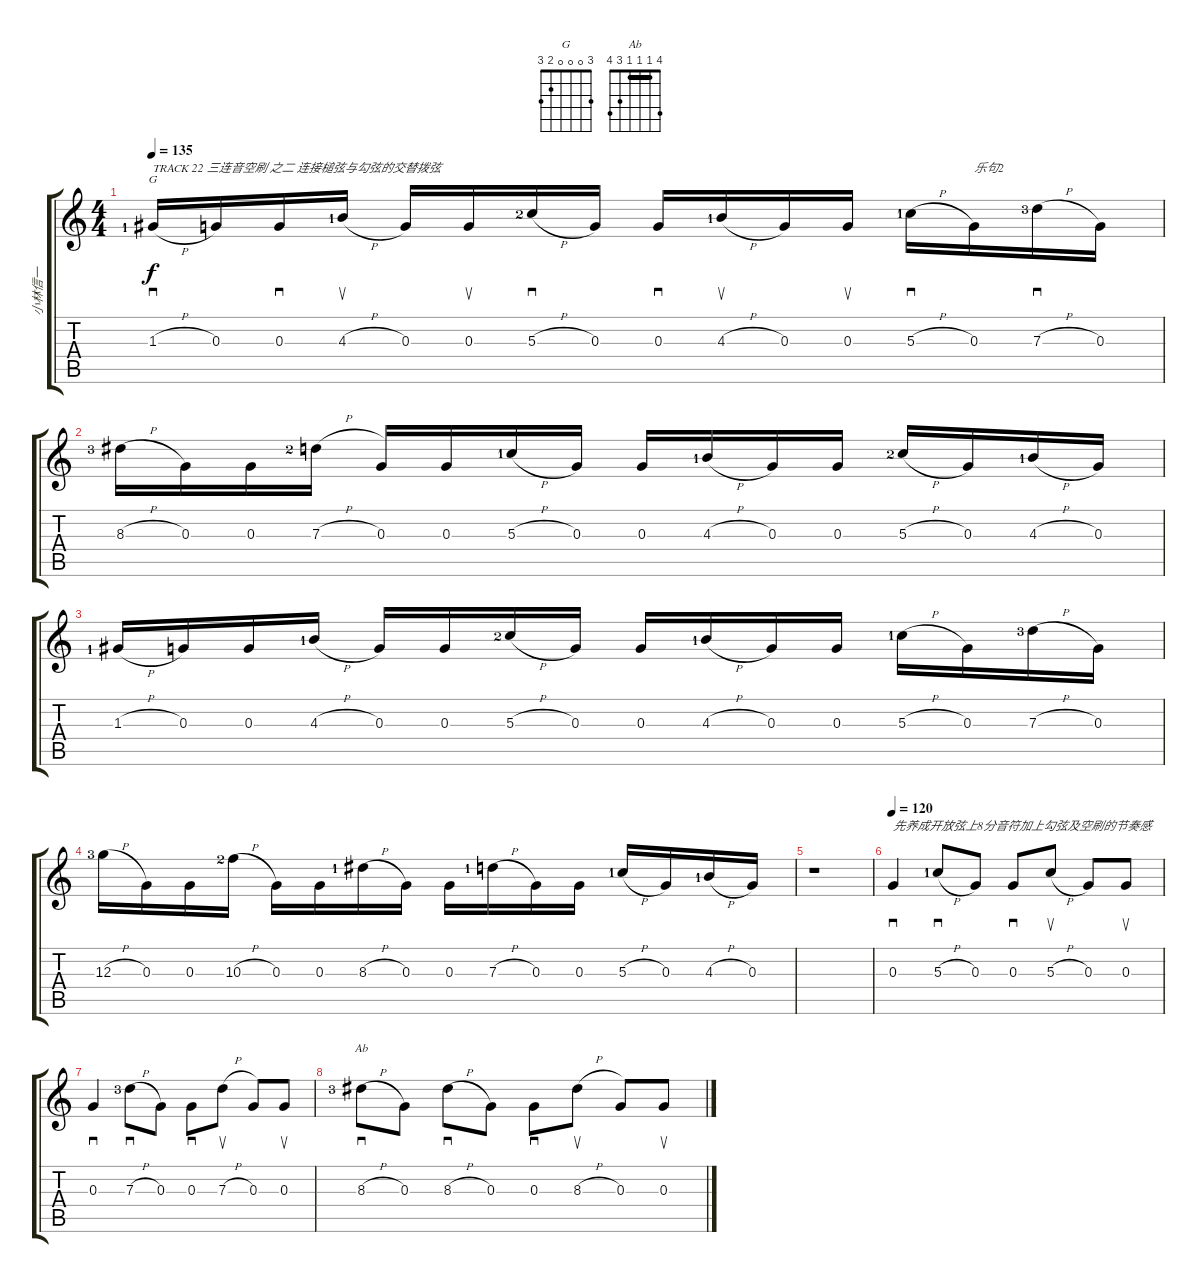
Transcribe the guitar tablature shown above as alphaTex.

\track ("小林信一" "小林信一") {instrument overdrivenguitar}
\staff {score tabs}
\tuning (E4 B3 G3 D3 A2 E2) {hide}
\chord ("G" 3 0 0 0 2 3)
\chord ("Ab" 4 1 1 1 3 4) {barre 1}
\ts (4 4)
\tempo 135
\clef g2
\ks c
1.3{h lf 2}.16{sd ch "G" txt "TRACK 22 三连音空刷 之二 连接槌弦与勾弦的交替拨弦" dy f} 0.3.16 0.3.16{sd} 4.3{h lf 2}.16{su} 0.3.16 0.3.16{su} 5.3{h lf 3}.16{sd} 0.3.16 0.3.16{sd} 4.3{h lf 2}.16{su} 0.3.16 0.3.16{su} 5.3{h lf 2}.16{sd} 0.3.16{txt "乐句2"} 7.3{h lf 4}.16{sd} 0.3.16 |
8.3{h lf 4}.16 0.3.16 0.3.16 7.3{h lf 3}.16 0.3.16 0.3.16 5.3{h lf 2}.16 0.3.16 0.3.16 4.3{h lf 2}.16 0.3.16 0.3.16 5.3{h lf 3}.16 0.3.16 4.3{h lf 2}.16 0.3.16 |
1.3{h lf 2}.16 0.3.16 0.3.16 4.3{h lf 2}.16 0.3.16 0.3.16 5.3{h lf 3}.16 0.3.16 0.3.16 4.3{h lf 2}.16 0.3.16 0.3.16 5.3{h lf 2}.16 0.3.16 7.3{h lf 4}.16 0.3.16 |
12.3{h lf 4}.16 0.3.16 0.3.16 10.3{h lf 3}.16 0.3.16 0.3.16 8.3{h lf 2}.16 0.3.16 0.3.16 7.3{h lf 2}.16 0.3.16 0.3.16 5.3{h lf 2}.16 0.3.16 4.3{h lf 2}.16 0.3.16 |
r.1 |
\tempo 120
0.3.4{sd txt "先养成开放弦上8分音符加上勾弦及空刷的节奏感"} 5.3{h lf 2}.8{sd} 0.3.8 0.3.8{sd} 5.3{h}.8{su} 0.3.8 0.3.8{su} |
0.3.4{sd} 7.3{h lf 4}.8{sd} 0.3.8 0.3.8{sd} 7.3{h}.8{su} 0.3.8 0.3.8{su} |
8.3{h lf 4}.8{sd ch "Ab"} 0.3.8 8.3{h}.8{sd} 0.3.8 0.3.8{sd} 8.3{h}.8{su} 0.3.8 0.3.8{su}
